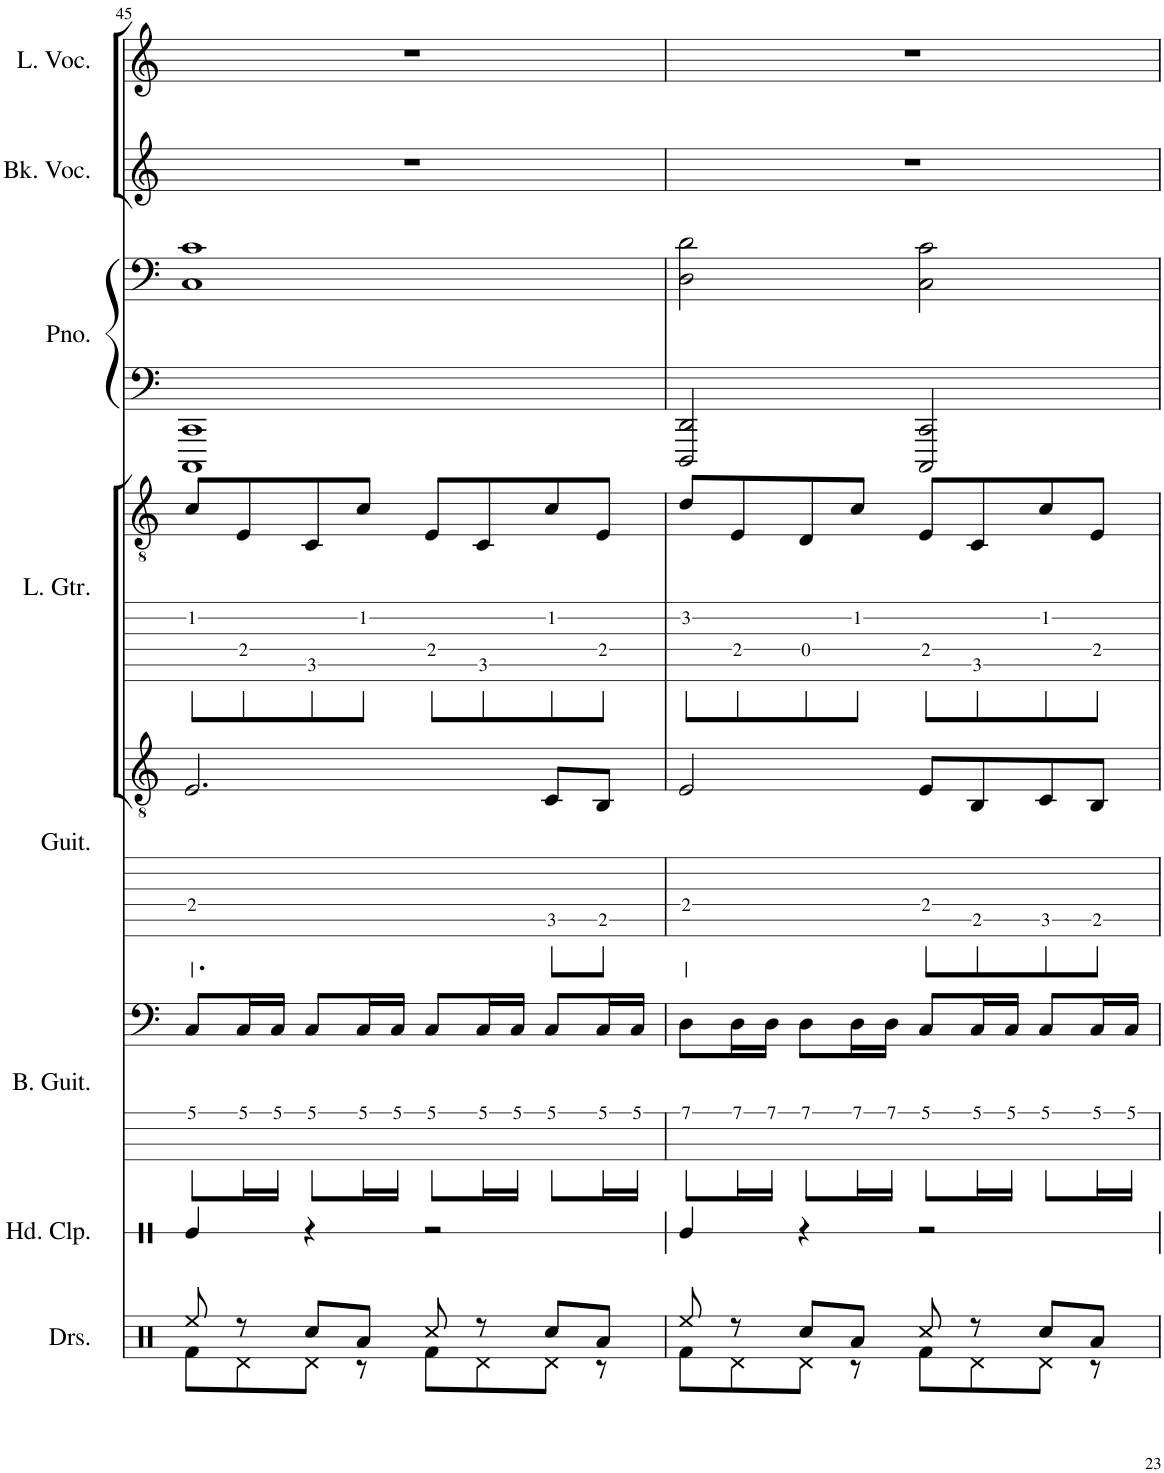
**kern	**kern	**kern	**kern	**kern	**kern	**kern	**kern	**kern	**kern	**kern	**kern
*part12	*part11	*part10	*part9	*part8	*part7	*part6	*part5	*part4	*part3	*part2	*part1
*staff12	*staff11	*staff10	*staff9	*staff8	*staff7	*staff6	*staff5	*staff4	*staff3	*staff2	*staff1
*I"Drumset	*I"Hand Clap	*I"Bass Guitar	*I"Bass Guitar	*I"Classical Guitar	*I"Classical Guitar	*I"Lead Guitar	*I"Lead Guitar	*I"Piano	*I"Piano	*I"Backing Vocals	*I"Lead Vocals
*I'Drs.	*I'Hd. Clp.	*I'B. Guit.	*I'B. Guit.	*I'Guit.	*I'Guit.	*I'L. Gtr.	*I'L. Gtr.	*I'Pno.	*I'Pno.	*I'Bk. Voc.	*I'L. Voc.
!!LO:PB:g=z
*clefX	*clefX	*	*clefF4	*	*clefGv2	*	*clefGv2	*clefF4	*clefF4	*clefG2	*clefG2
*	*	*Trd7c12	*Trd7c12	*	*	*	*	*	*	*	*
*k[]	*k[]	*k[]	*k[]	*k[]	*k[]	*k[]	*k[]	*k[]	*k[]	*k[]	*k[]
*M4/4	*M4/4	*M4/4	*M4/4	*M4/4	*M4/4	*M4/4	*M4/4	*M4/4	*M4/4	*M4/4	*M4/4
=45	=45	=45	=45	=45	=45	=45	=45	=45	=45	=45	=45
*^	*	*	*	*	*	*	*	*	*	*	*
8Ree/	8Rf\L	4Re/	8C\L	8C/L	2.E\	2.E/	8c\L	8c/L	1CCC 1CC	1C 1c	1r	1r
8r	8Rd\	.	16C\L	16C/L	.	.	8E\	8E/	.	.	.	.
.	.	.	16C\JJ	16C/JJ	.	.	.	.	.	.	.	.
8Rcc/L	8Rd\J	4r	8C\L	8C/L	.	.	8C\	8C/	.	.	.	.
8Ra/J	8r	.	16C\L	16C/L	.	.	8c\J	8c/J	.	.	.	.
.	.	.	16C\JJ	16C/JJ	.	.	.	.	.	.	.	.
8Rcc/	8Rf\L	2r	8C\L	8C/L	.	.	8E\L	8E/L	.	.	.	.
8r	8Rd\	.	16C\L	16C/L	.	.	8C\	8C/	.	.	.	.
.	.	.	16C\JJ	16C/JJ	.	.	.	.	.	.	.	.
8Rcc/L	8Rd\J	.	8C\L	8C/L	8C\L	8C/L	8c\	8c/	.	.	.	.
8Ra/J	8r	.	16C\L	16C/L	8BB\J	8BB/J	8E\J	8E/J	.	.	.	.
.	.	.	16C\JJ	16C/JJ	.	.	.	.	.	.	.	.
=46	=46	=46	=46	=46	=46	=46	=46	=46	=46	=46	=46	=46
8Ree/	8Rf\L	4Re/	8D\L	8D\L	2E\	2E/	8d\L	8d/L	2DDD/ 2DD/	2D\ 2d\	1r	1r
8r	8Rd\	.	16D\L	16D\L	.	.	8E\	8E/	.	.	.	.
.	.	.	16D\JJ	16D\JJ	.	.	.	.	.	.	.	.
8Rcc/L	8Rd\J	4r	8D\L	8D\L	.	.	8D\	8D/	.	.	.	.
8Ra/J	8r	.	16D\L	16D\L	.	.	8c\J	8c/J	.	.	.	.
.	.	.	16D\JJ	16D\JJ	.	.	.	.	.	.	.	.
8Rcc/	8Rf\L	2r	8C\L	8C/L	8E\L	8E/L	8E\L	8E/L	2CCC/ 2CC/	2C\ 2c\	.	.
8r	8Rd\	.	16C\L	16C/L	8BB\	8BB/	8C\	8C/	.	.	.	.
.	.	.	16C\JJ	16C/JJ	.	.	.	.	.	.	.	.
8Rcc/L	8Rd\J	.	8C\L	8C/L	8C\	8C/	8c\	8c/	.	.	.	.
8Ra/J	8r	.	16C\L	16C/L	8BB\J	8BB/J	8E\J	8E/J	.	.	.	.
.	.	.	16C\JJ	16C/JJ	.	.	.	.	.	.	.	.
*v	*v	*	*	*	*	*	*	*	*	*	*	*
=	=	=	=	=	=	=	=	=	=	=	=
*-	*-	*-	*-	*-	*-	*-	*-	*-	*-	*-	*-
